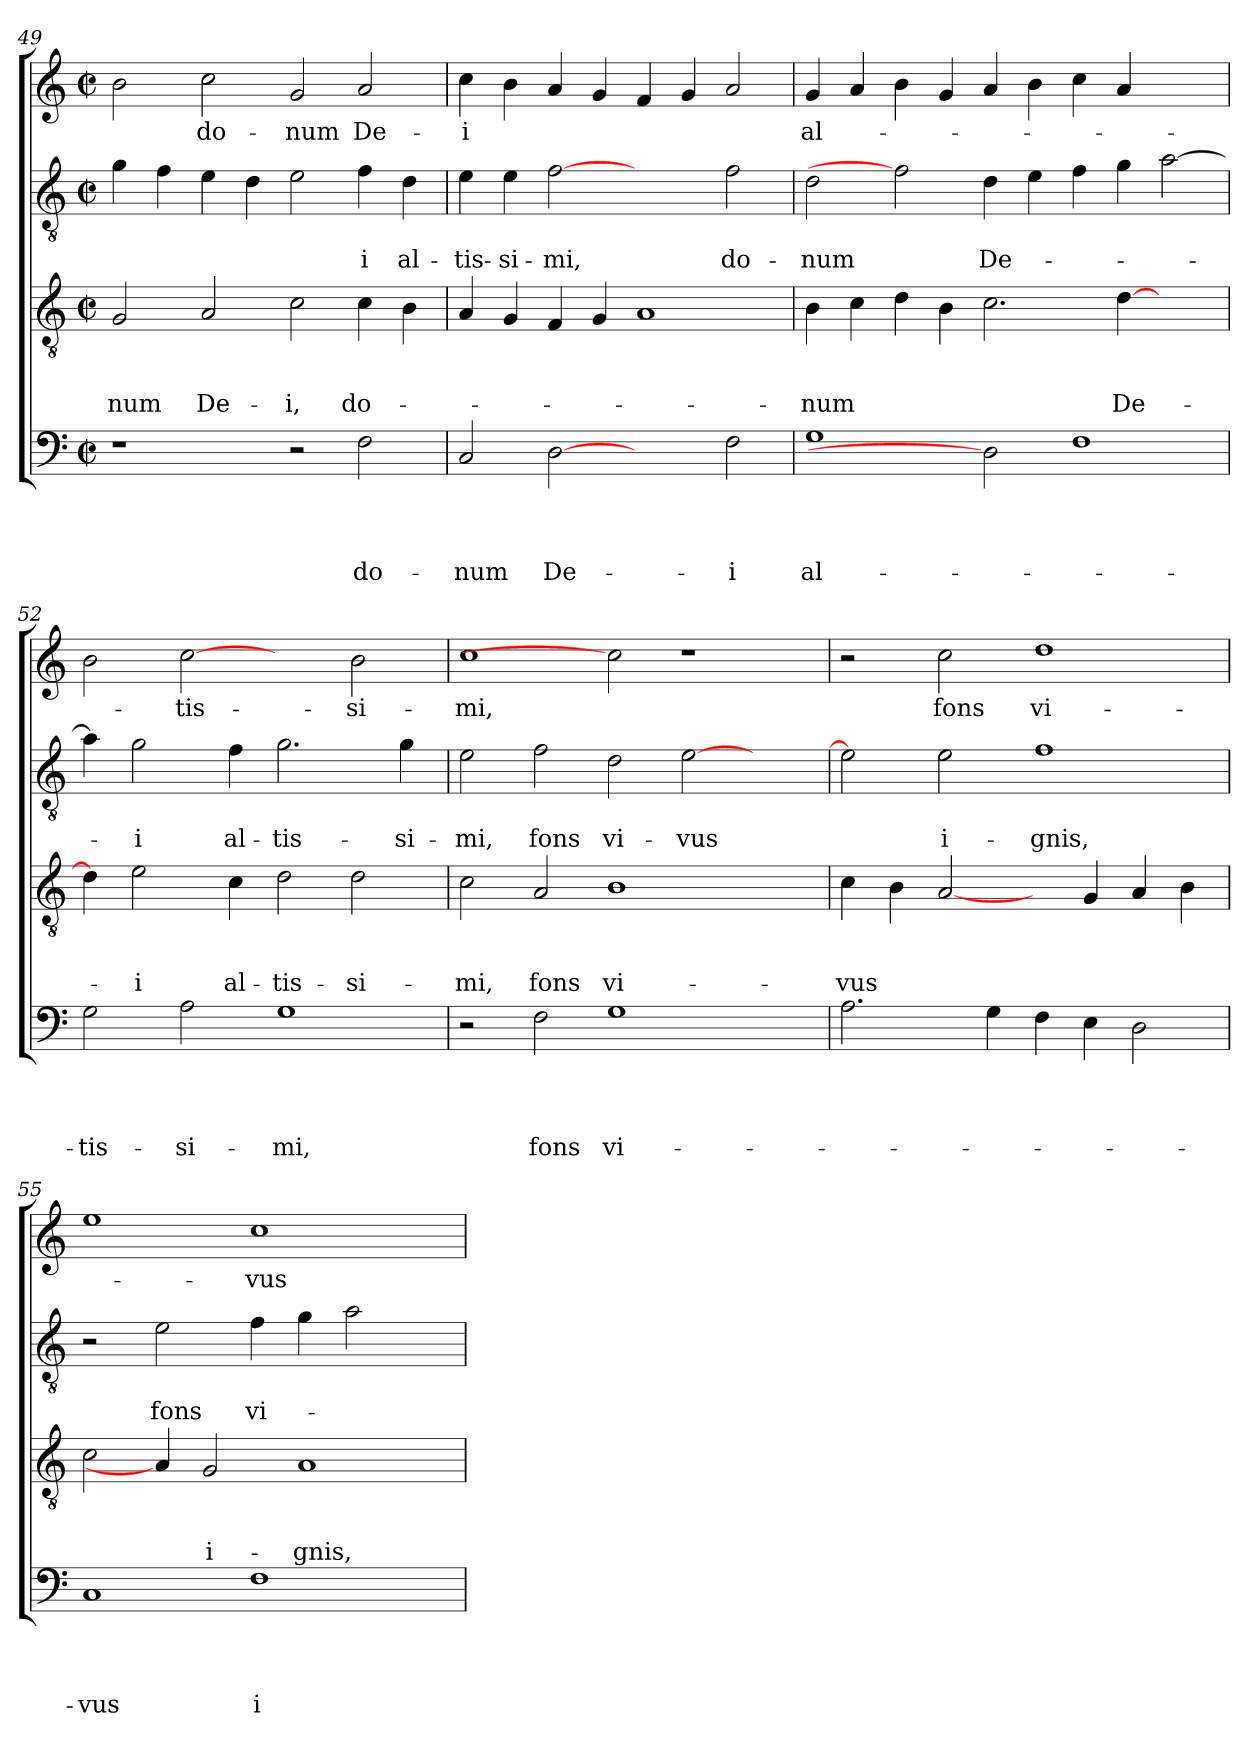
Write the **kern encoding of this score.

**kern	**text	**text	**text	**text	**kern	**text	**text	**text	**kern	**text	**text	**kern	**text
*part4	*part4	*part4	*part4	*part4	*part3	*part3	*part3	*part3	*part2	*part2	*part2	*part1	*part1
*staff4	*staff4	*staff4	*staff4	*staff4	*staff3	*staff3	*staff3	*staff3	*staff2	*staff2	*staff2	*staff1	*staff1
*clefF4	*	*	*	*	*clefGv2	*	*	*	*clefGv2	*	*	*clefG2	*
*k[]	*	*	*	*	*k[]	*	*	*	*k[]	*	*	*k[]	*
*C:	*	*	*	*	*C:	*	*	*	*C:	*	*	*C:	*
*M2/2	*	*	*	*	*M2/2	*	*	*	*M2/2	*	*	*M2/2	*
*met(c|)	*	*	*	*	*met(c|)	*	*	*	*met(c|)	*	*	*met(c|)	*
=49	=49	=49	=49	=49	=49	=49	=49	=49	=49	=49	=49	=49	=49
!	!	!	!	!	!	!	!	!LO:LY:b	!	!	!	!	!
1r	.	.	.	.	2G/	.	.	-num	4g\	.	.	2b\	.
.	.	.	.	.	.	.	.	.	4f\	.	.	.	.
!	!	!	!	!	!	!	!	!LO:LY:b	!	!	!	!	!LO:LY:b
.	.	.	.	.	2A/	.	.	De-	4e\	.	.	2cc\	do-
.	.	.	.	.	.	.	.	.	4d\	.	.	.	.
!	!	!	!	!	!	!	!	!LO:LY:b	!	!	!	!	!LO:LY:b
2r	.	.	.	.	2c\	.	.	-i,	2e\	.	.	2g/	-num
!	!	!	!	!LO:LY:b	!	!	!	!LO:LY:b	!	!	!LO:LY:b	!	!LO:LY:b
2F\	.	.	.	do-	4c\	.	.	do-	4f\	.	-i	2a/	De-
!	!	!	!	!	!	!	!	!	!	!	!LO:LY:b	!	!
.	.	.	.	.	4B\	.	.	.	4d\	.	al-	.	.
=50	=50	=50	=50	=50	=50	=50	=50	=50	=50	=50	=50	=50	=50
!	!	!	!	!LO:LY:b	!	!	!	!	!	!	!LO:LY:b	!	!LO:LY:b
2C/	.	.	.	-num	4A/	.	.	.	4e\	.	-tis-	4cc\	-i
!	!	!	!	!	!	!	!	!	!	!	!LO:LY:b	!	!
.	.	.	.	.	4G/	.	.	.	4e\	.	-si-	4b\	.
!	!	!	!	!LO:LY:b	!	!	!	!	!	!	!LO:LY:b	!	!
[2D	.	.	.	De-	4F/	.	.	.	[2f	.	-mi,	4a/	.
.	.	.	.	.	4G/	.	.	.	.	.	.	4g/	.
2ryy	.	.	.	.	1A	.	.	.	2ryy	.	.	4f/	.
.	.	.	.	.	.	.	.	.	.	.	.	4g/	.
!	!	!	!	!LO:LY:b	!	!	!	!	!	!	!LO:LY:b	!	!
2F\	.	.	.	-i	.	.	.	.	2f\	.	do-	2a/	.
=51	=51	=51	=51	=51	=51	=51	=51	=51	=51	=51	=51	=51	=51
!	!	!	!	!LO:LY:b	!	!	!	!LO:LY:b	!	!	!LO:LY:b	!	!LO:LY:b
1G	.	.	.	al-	4B\	.	.	-num	2d\	.	-num	4g/	al-
.	.	.	.	.	4c\	.	.	.	.	.	.	4a/	.
.	.	.	.	.	4d\	.	.	.	2f]	.	.	4b\	.
.	.	.	.	.	4B\	.	.	.	.	.	.	4g/	.
!	!	!	!	!	!	!	!	!	!	!	!LO:LY:b	!	!
2D]	.	.	.	.	2.c\	.	.	.	4d\	.	De-	4a/	.
.	.	.	.	.	.	.	.	.	4e\	.	.	4b\	.
1F	.	.	.	.	.	.	.	.	4f\	.	.	4cc\	.
!	!	!	!	!	!	!	!	!LO:LY:b	!	!	!	!	!
.	.	.	.	.	[4d\	.	.	De-	4g\	.	.	4a/	.
.	.	.	.	.	2ryy	.	.	.	[2a\	.	.	2ryy	.
=52	=52	=52	=52	=52	=52	=52	=52	=52	=52	=52	=52	=52	=52
!	!	!	!	!LO:LY:b	!	!	!	!	!	!	!	!	!
2G\	.	.	.	-tis-	4d\]	.	.	.	4a\]	.	.	2b\	.
!	!	!	!	!	!	!	!	!LO:LY:b	!	!	!LO:LY:b	!	!
.	.	.	.	.	2e\	.	.	-i	2g\	.	-i	.	.
!	!	!	!	!LO:LY:b	!	!	!	!	!	!	!	!	!LO:LY:b
2A\	.	.	.	-si-	.	.	.	.	.	.	.	[2cc	-tis-
!	!	!	!	!	!	!	!	!LO:LY:b	!	!	!LO:LY:b	!	!
.	.	.	.	.	4c\	.	.	al-	4f\	.	al-	.	.
!	!	!	!	!LO:LY:b	!	!	!	!LO:LY:b	!	!	!LO:LY:b	!	!
1G	.	.	.	-mi,	2d\	.	.	-tis-	2.g\	.	-tis-	2ryy	.
!	!	!	!	!	!	!	!	!LO:LY:b	!	!	!	!	!LO:LY:b
.	.	.	.	.	2d\	.	.	-si-	.	.	.	2b\	-si-
!	!	!	!	!	!	!	!	!	!	!	!LO:LY:b	!	!
.	.	.	.	.	.	.	.	.	4g\	.	-si-	.	.
!!LO:LB:g=z
=53	=53	=53	=53	=53	=53	=53	=53	=53	=53	=53	=53	=53	=53
!	!	!	!	!	!	!	!	!LO:LY:b	!	!	!LO:LY:b	!	!LO:LY:b
2r	.	.	.	.	2c\	.	.	-mi,	2e\	.	-mi,	1cc	-mi,
!	!	!	!	!LO:LY:b	!	!	!	!LO:LY:b	!	!	!LO:LY:b	!	!
2F\	.	.	.	fons	2A/	.	.	fons	2f\	.	fons	.	.
!	!	!	!	!LO:LY:b	!	!	!	!LO:LY:b	!	!	!LO:LY:b	!	!
1G	.	.	.	vi-	1B	.	.	vi-	2d\	.	vi-	2cc]	.
!	!	!	!	!	!	!	!	!	!	!	!LO:LY:b	!	!
.	.	.	.	.	.	.	.	.	[2e\	.	-vus	1r	.
2ryy	.	.	.	.	2ryy	.	.	.	2ryy	.	.	.	.
=54	=54	=54	=54	=54	=54	=54	=54	=54	=54	=54	=54	=54	=54
!	!	!	!	!	!	!	!	!LO:LY:b	!	!	!	!	!
2.A\	.	.	.	.	4c\	.	.	-vus	2e\]	.	.	2r	.
.	.	.	.	.	4B\	.	.	.	.	.	.	.	.
!	!	!	!	!	!	!	!	!	!	!	!LO:LY:b	!	!LO:LY:b
.	.	.	.	.	[2A/	.	.	.	2e\	.	i-	2cc\	fons
4G\	.	.	.	.	.	.	.	.	.	.	.	.	.
!	!	!	!	!	!	!	!	!	!	!	!LO:LY:b	!	!LO:LY:b
4F\	.	.	.	.	4ryy	.	.	.	1f	.	-gnis,	1dd	vi-
4E\	.	.	.	.	4G/	.	.	.	.	.	.	.	.
2D\	.	.	.	.	4A/	.	.	.	.	.	.	.	.
.	.	.	.	.	4B\	.	.	.	.	.	.	.	.
=55	=55	=55	=55	=55	=55	=55	=55	=55	=55	=55	=55	=55	=55
!	!	!	!	!LO:LY:b	!	!	!	!	!	!	!	!	!
1C	.	.	.	-vus	2c\	.	.	.	2r	.	.	1ee	.
!	!	!	!	!	!	!	!	!	!	!	!LO:LY:b	!	!
.	.	.	.	.	4A/]	.	.	.	2e\	.	fons	.	.
!	!	!	!	!	!	!	!	!LO:LY:b	!	!	!	!	!
.	.	.	.	.	2G/	.	.	i-	.	.	.	.	.
!	!	!	!	!LO:LY:b	!	!	!	!	!	!	!LO:LY:b	!	!LO:LY:b
1F	.	.	.	i-	.	.	.	.	4f\	.	vi-	1cc	-vus
!	!	!	!	!	!	!	!	!LO:LY:b	!	!	!	!	!
.	.	.	.	.	1A	.	.	-gnis,	4g\	.	.	.	.
.	.	.	.	.	.	.	.	.	2a\	.	.	.	.
4ryy	.	.	.	.	.	.	.	.	4ryy	.	.	4ryy	.
=	=	=	=	=	=	=	=	=	=	=	=	=	=
*-	*-	*-	*-	*-	*-	*-	*-	*-	*-	*-	*-	*-	*-
